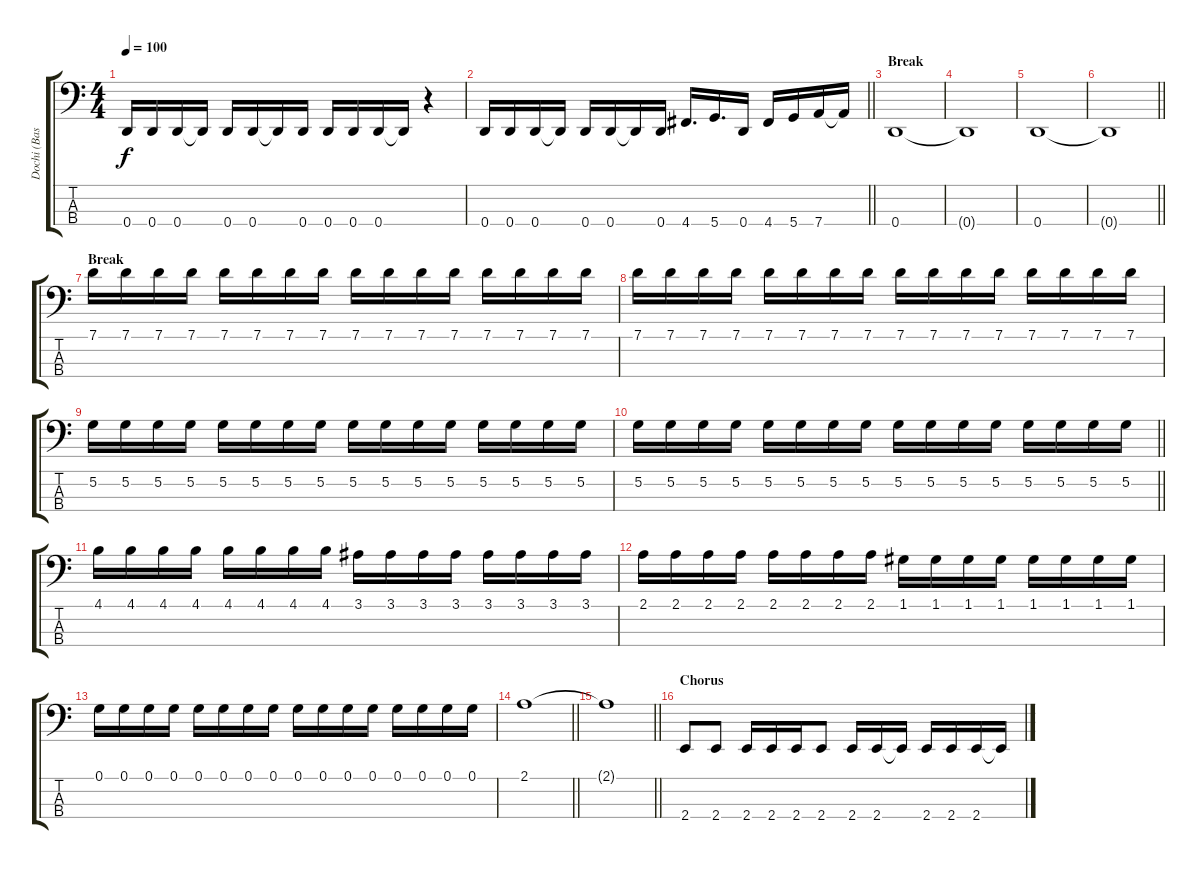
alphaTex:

\track ("Dochi (Bass)" "Dochi (Bas") {instrument electricbasspick}
\staff {score tabs}
\tuning (G2 D2 A1 D1) {hide}
\ts (4 4)
\tempo 100
\clef f4
\ks c
0.4.16{dy f} 0.4.16 0.4.16 0.4{t}.16 0.4.16 0.4.16 0.4{t}.16 0.4.16 0.4.16 0.4.16 0.4.16 0.4{t}.16 r.4 |
\barLineRight lightlight
0.4.16 0.4.16 0.4.16 0.4{t}.16 0.4.16 0.4.16 0.4{t}.16 0.4.16 4.4.16{d} 5.4.16{d} 0.4.16 4.4.16 5.4.16 7.4.16 7.4{t}.16 |
\section ("" "Break")
0.4.1 |
0.4{t}.1 |
0.4.1 |
\barLineRight lightlight
0.4{t}.1 |
\section ("" "Break")
7.1.16 7.1.16 7.1.16 7.1.16 7.1.16 7.1.16 7.1.16 7.1.16 7.1.16 7.1.16 7.1.16 7.1.16 7.1.16 7.1.16 7.1.16 7.1.16 |
7.1.16 7.1.16 7.1.16 7.1.16 7.1.16 7.1.16 7.1.16 7.1.16 7.1.16 7.1.16 7.1.16 7.1.16 7.1.16 7.1.16 7.1.16 7.1.16 |
5.2.16 5.2.16 5.2.16 5.2.16 5.2.16 5.2.16 5.2.16 5.2.16 5.2.16 5.2.16 5.2.16 5.2.16 5.2.16 5.2.16 5.2.16 5.2.16 |
\barLineRight lightlight
5.2.16 5.2.16 5.2.16 5.2.16 5.2.16 5.2.16 5.2.16 5.2.16 5.2.16 5.2.16 5.2.16 5.2.16 5.2.16 5.2.16 5.2.16 5.2.16 |
4.1.16 4.1.16 4.1.16 4.1.16 4.1.16 4.1.16 4.1.16 4.1.16 3.1.16 3.1.16 3.1.16 3.1.16 3.1.16 3.1.16 3.1.16 3.1.16 |
2.1.16 2.1.16 2.1.16 2.1.16 2.1.16 2.1.16 2.1.16 2.1.16 1.1.16 1.1.16 1.1.16 1.1.16 1.1.16 1.1.16 1.1.16 1.1.16 |
0.1.16 0.1.16 0.1.16 0.1.16 0.1.16 0.1.16 0.1.16 0.1.16 0.1.16 0.1.16 0.1.16 0.1.16 0.1.16 0.1.16 0.1.16 0.1.16 |
\barLineRight lightlight
2.1.1 |
\barLineRight lightlight
2.1{t}.1 |
\section ("" "Chorus")
2.4.8 2.4.8 2.4.16 2.4.16 2.4.16 2.4.8 2.4.16 2.4.16 2.4{t}.16 2.4.16 2.4.16 2.4.16 2.4{t}.16
